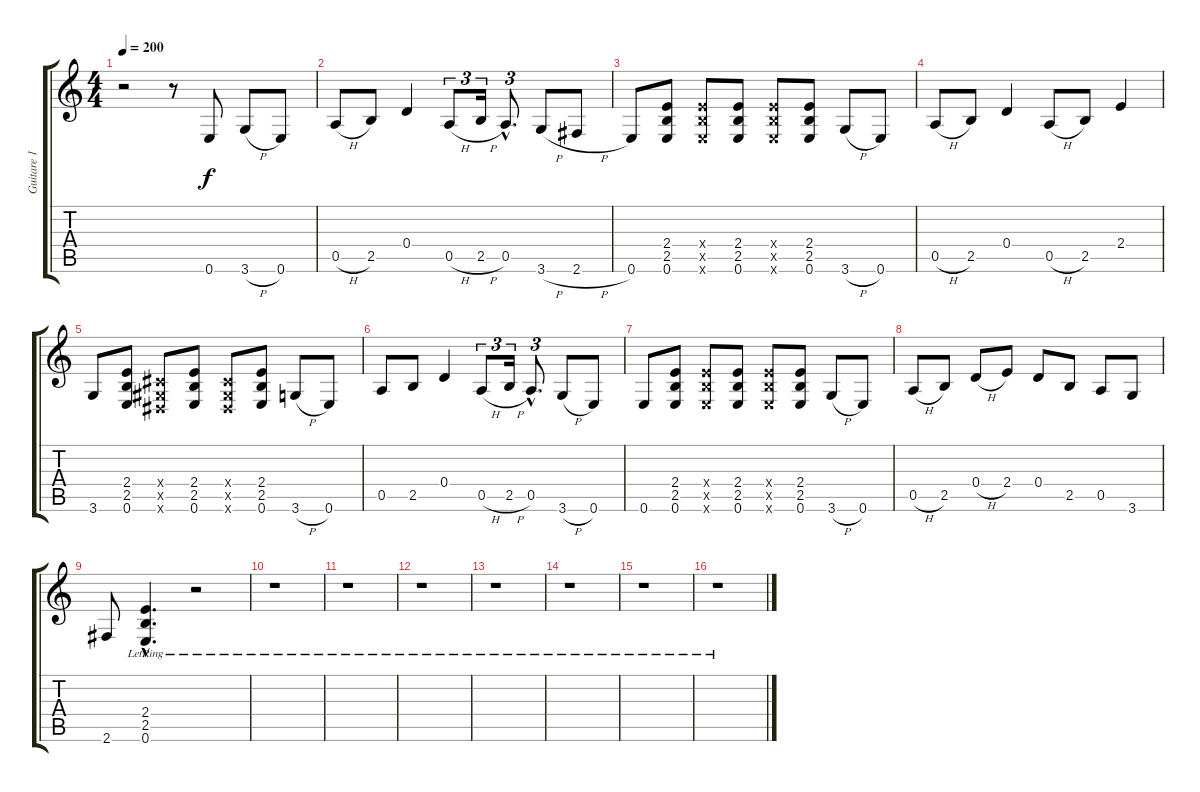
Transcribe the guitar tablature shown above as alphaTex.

\track ("Guitare 1" "Guitare 1") {instrument acousticguitarsteel}
\staff {score tabs}
\tuning (E4 B3 G3 D3 A2 E2) {hide}
\ts (4 4)
\tempo 200
\clef g2
\ks c
r.2{dy f instrument acousticguitarsteel} r.8 0.6.8 3.6{h}.8 0.6.8 |
0.5{h}.8 2.5.8 0.4.4 0.5{h}.8{tu (3 2)} 2.5{h}.16{tu (3 2)} 0.5{hac}.8{d tu (3 2)} 3.6{h}.8 2.6{h}.8 |
0.6.8 (2.4 2.5 0.6).8 (2.4{x} 2.5{x} 0.6{x}).8 (2.4 2.5 0.6).8 (2.4{x} 2.5{x} 0.6{x}).8 (2.4 2.5 0.6).8 3.6{h}.8 0.6.8 |
0.5{h}.8 2.5.8 0.4.4 0.5{h}.8 2.5.8 2.4.4 |
3.6.8 (2.4 2.5 0.6).8 (-1.4{x} -1.5{x} -1.6{x}).8 (2.4 2.5 0.6).8 (-1.4{x} -1.5{x} -1.6{x}).8 (2.4 2.5 0.6).8 3.6{h}.8 0.6.8 |
0.5.8 2.5.8 0.4.4 0.5{h}.8{tu (3 2)} 2.5{h}.16{tu (3 2)} 0.5{hac}.8{d tu (3 2)} 3.6{h}.8 0.6.8 |
0.6.8 (2.4 2.5 0.6).8 (2.4{x} 2.5{x} 0.6{x}).8 (2.4 2.5 0.6).8 (2.4{x} 2.5{x} 0.6{x}).8 (2.4 2.5 0.6).8 3.6{h}.8 0.6.8 |
0.5{h}.8 2.5.8 0.4{h}.8 2.4.8 0.4.8 2.5.8 0.5.8 3.6.8 |
2.6.8 (2.4{hac lr} 2.5{hac lr} 0.6{hac lr}).4{d} r.2 |
r.1 |
r.1 |
r.1 |
r.1 |
r.1 |
r.1 |
r.1
